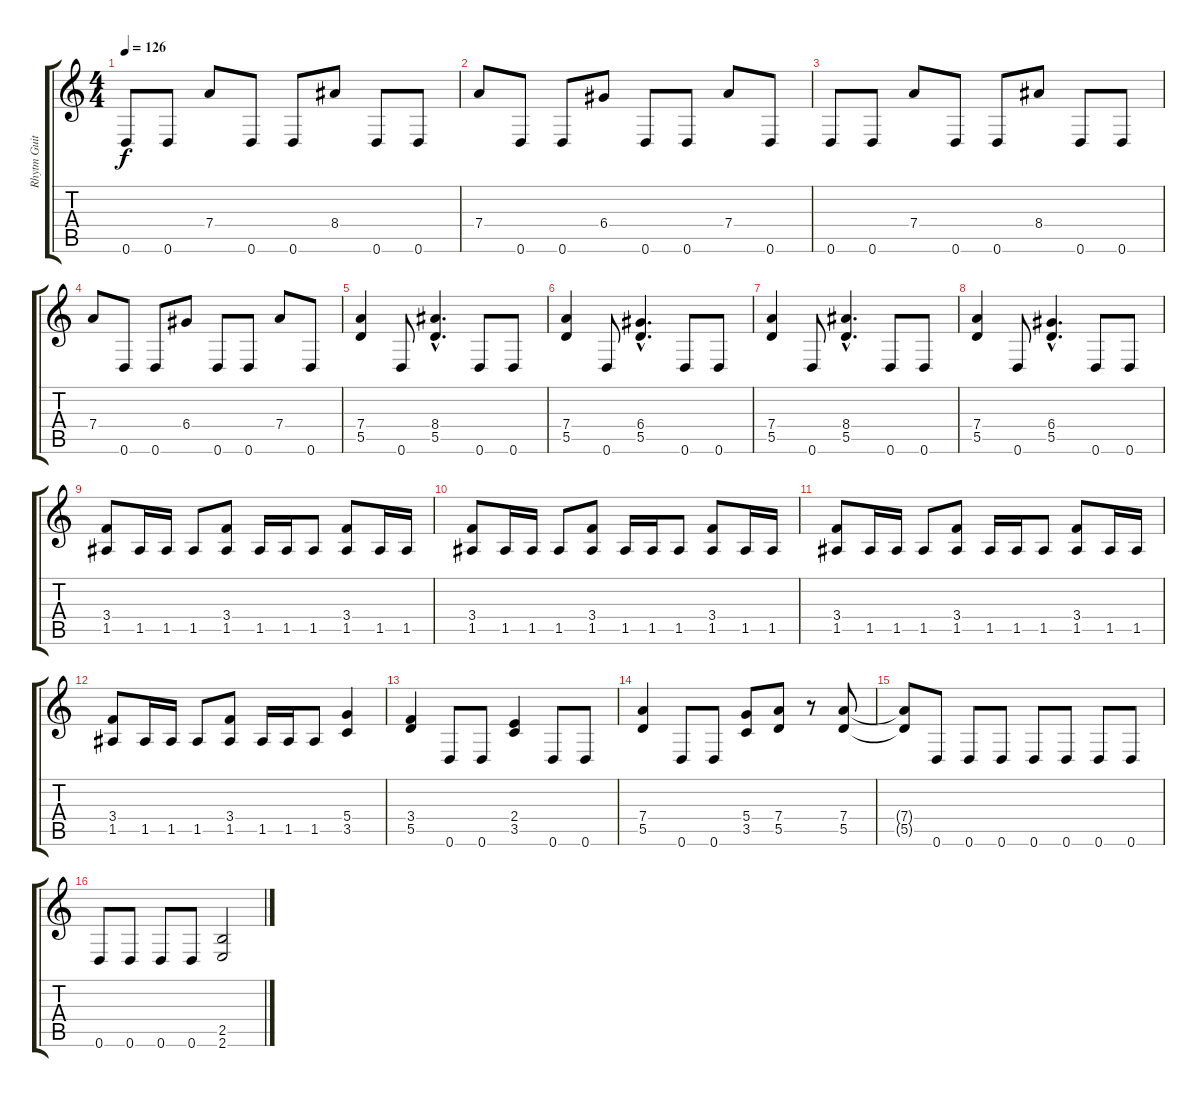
\track ("Rhytm Guitar" "Rhytm Guit") {instrument distortionguitar}
\staff {score tabs}
\tuning (E4 B3 G3 D3 A2 D2) {hide}
\ts (4 4)
\tempo 126
\clef g2
\ks c
0.6.8{dy f} 0.6.8 7.4.8 0.6.8 0.6.8 8.4.8 0.6.8 0.6.8 |
7.4.8 0.6.8 0.6.8 6.4.8 0.6.8 0.6.8 7.4.8 0.6.8 |
0.6.8 0.6.8 7.4.8 0.6.8 0.6.8 8.4.8 0.6.8 0.6.8 |
7.4.8 0.6.8 0.6.8 6.4.8 0.6.8 0.6.8 7.4.8 0.6.8 |
(7.4 5.5).4 0.6.8 (8.4{hac} 5.5{hac}).4{d} 0.6.8 0.6.8 |
(7.4 5.5).4 0.6.8 (6.4{hac} 5.5{hac}).4{d} 0.6.8 0.6.8 |
(7.4 5.5).4 0.6.8 (8.4{hac} 5.5{hac}).4{d} 0.6.8 0.6.8 |
(7.4 5.5).4 0.6.8 (6.4{hac} 5.5{hac}).4{d} 0.6.8 0.6.8 |
(3.4 1.5).8 1.5.16 1.5.16 1.5.8 (3.4 1.5).8 1.5.16 1.5.16 1.5.8 (3.4 1.5).8 1.5.16 1.5.16 |
(3.4 1.5).8 1.5.16 1.5.16 1.5.8 (3.4 1.5).8 1.5.16 1.5.16 1.5.8 (3.4 1.5).8 1.5.16 1.5.16 |
(3.4 1.5).8 1.5.16 1.5.16 1.5.8 (3.4 1.5).8 1.5.16 1.5.16 1.5.8 (3.4 1.5).8 1.5.16 1.5.16 |
(3.4 1.5).8 1.5.16 1.5.16 1.5.8 (3.4 1.5).8 1.5.16 1.5.16 1.5.8 (5.4 3.5).4 |
(3.4 5.5).4 0.6.8 0.6.8 (2.4 3.5).4 0.6.8 0.6.8 |
(7.4 5.5).4 0.6.8 0.6.8 (5.4 3.5).8 (7.4 5.5).8 r.8 (7.4 5.5).8 |
(7.4{t} 5.5{t}).8 0.6.8 0.6.8 0.6.8 0.6.8 0.6.8 0.6.8 0.6.8 |
0.6.8 0.6.8 0.6.8 0.6.8 (2.5 2.6).2
